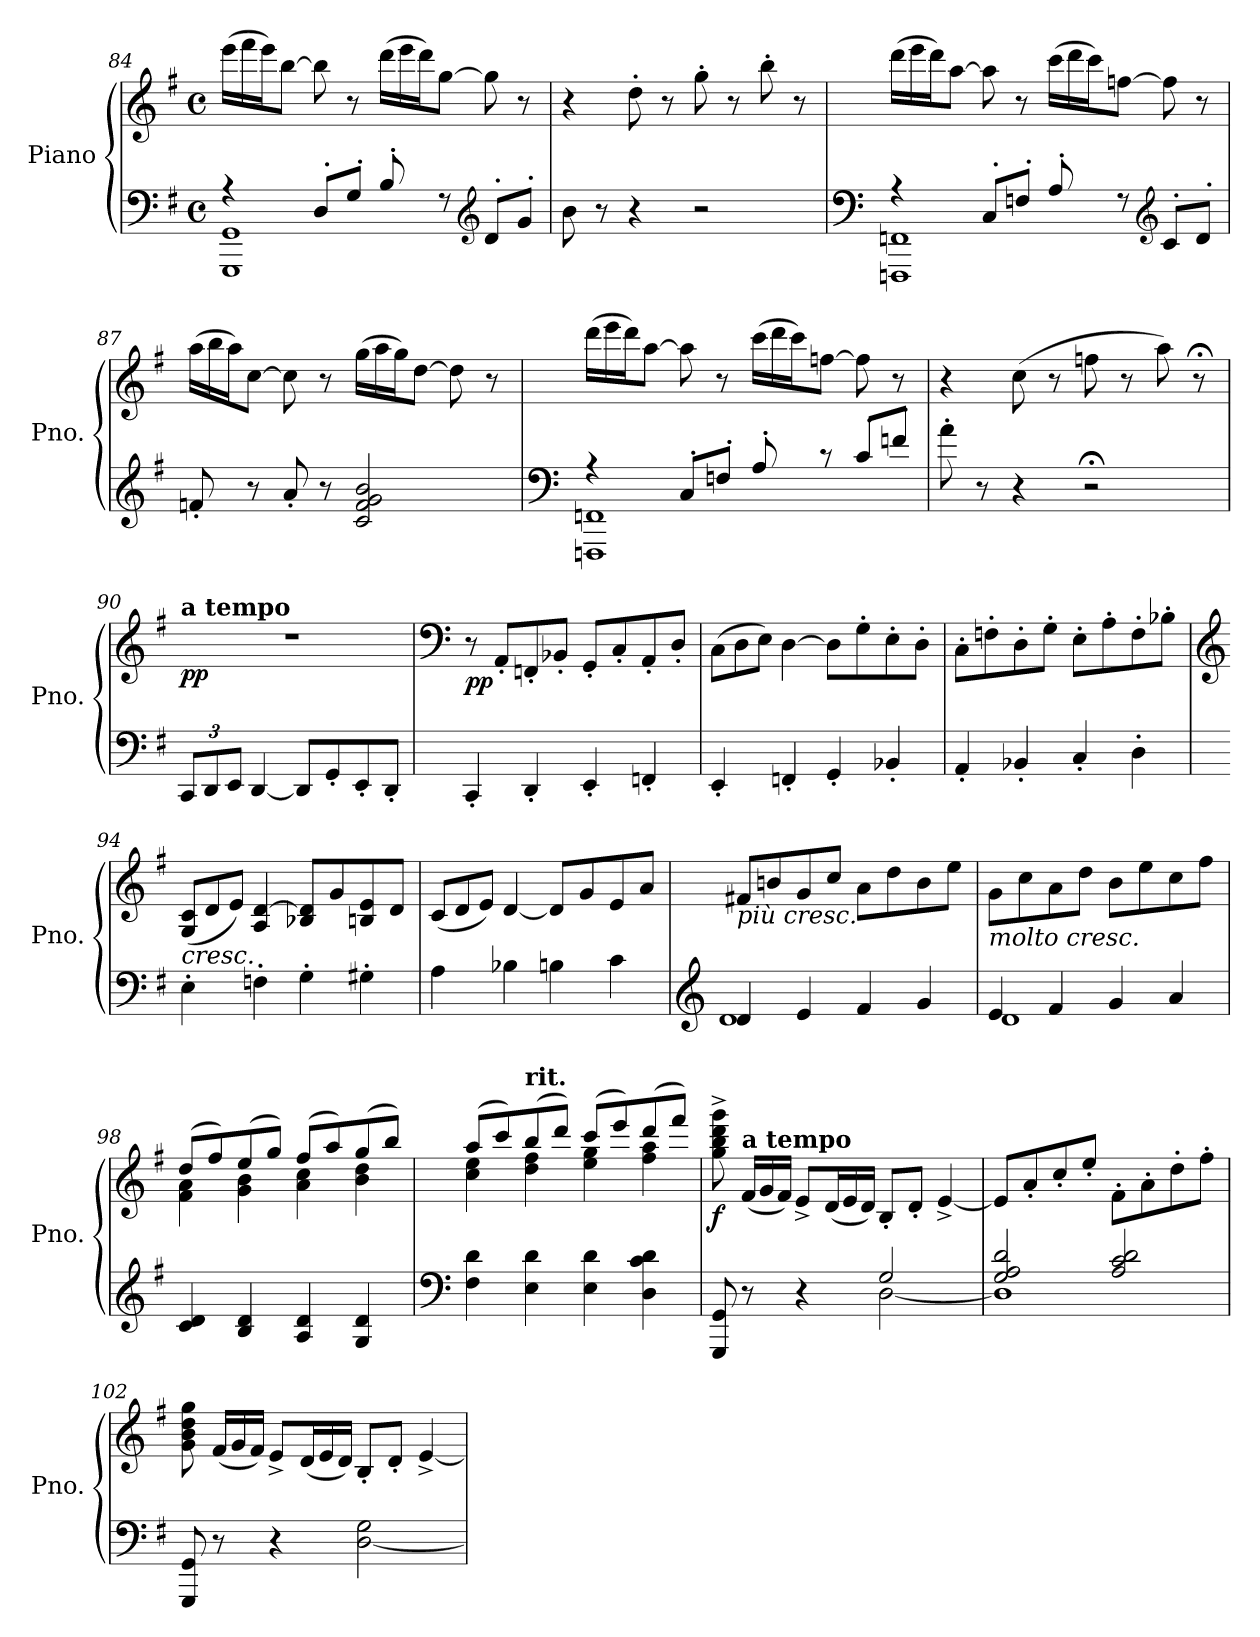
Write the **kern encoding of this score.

**kern	**kern	**dynam
*part1	*part1	*part1
*staff2	*staff1	*staff1/2
*I"Piano	*	*
*I'Pno.	*	*
*clefF4	*clefG2	*
*k[f#]	*k[f#]	*
*M4/4	*M4/4	*
*met(c)	*met(c)	*
=84	=84	=84
*^	*	*
*	*	*Xtuplet	*
4r	1GGG 1GG	(>24eee\LL	.
.	.	24fff#\	.
.	.	24eee\J)	.
.	.	[8bb\J	.
8D'/L	.	8bb\]	.
8G'/J	.	8r	.
8B'/	.	(>24ddd\LL	.
.	.	24eee\	.
.	.	24ddd\J)	.
8r	.	[8gg\J	.
*clefG2	*	*	*
8d'/L	.	8gg\]	.
8g'/J	.	8r	.
*v	*v	*	*
=85	=85	=85
8b\	4r	.
8r	.	.
4r	8dd'\	.
.	8r	.
2r	8gg'\	.
.	8r	.
.	8bb'\	.
.	8r	.
=86	=86	=86
*clefF4	*	*
*^	*	*
4r	1FFFn 1FFn	(>24ddd\LL	.
.	.	24eee\	.
.	.	24ddd\J)	.
.	.	[8aa\J	.
8C'/L	.	8aa\]	.
8Fn'/J	.	8r	.
8A'/	.	(>24ccc\LL	.
.	.	24ddd\	.
.	.	24ccc\J)	.
8r	.	[8ffn\J	.
*clefG2	*	*	*
8c'/L	.	8ff\]	.
8d'/J	.	8r	.
*v	*v	*	*
!!LO:LB:g=z
=87	=87	=87
8fn'/	(>24aa\LL	.
.	24bb\	.
.	24aa\J)	.
8r	[8cc\J	.
8a'/	8cc\]	.
8r	8r	.
2c/ 2f/ 2g/ 2b/	(>24gg\LL	.
.	24aa\	.
.	24gg\J)	.
.	[8dd\J	.
.	8dd\]	.
.	8r	.
=88	=88	=88
*clefF4	*	*
*^	*	*
4r	1FFFn 1FFn	(>24ddd\LL	.
.	.	24eee\	.
.	.	24ddd\J)	.
.	.	[8aa\J	.
8C'/L	.	8aa\]	.
8Fn'/J	.	8r	.
8A'/	.	(>24ccc\LL	.
.	.	24ddd\	.
.	.	24ccc\J)	.
8r	.	[8ffn\J	.
8c'/L	.	8ff\]	.
8fn'/J	.	8r	.
*v	*v	*	*
=89	=89	=89
8a'\	4r	.
8r	.	.
4r	(>8cc\	.
.	8r	.
2r;<	8ffn\	.
.	8r	.
.	8aa\)	.
.	8r;<	.
=90	=90	=90
*Xbrackettup	*	*
!	!LO:TX:a:B:t=a tempo	!
!	!	!LO:DY:b
12CC/L	1r	pp
12DD/	.	.
12EE/J	.	.
[4DD/	.	.
8DD/L]	.	.
8GG'/	.	.
8EE'/	.	.
8DD'/J	.	.
!!LO:PB:g=z
=91	=91	=91
*	*clefF4	*
!	!	!LO:DY:b
4CC'/	8r	pp
.	8AA'/L	.
4DD'/	8FFn'/	.
.	8BB-X'/J	.
4EE'/	8GG'/L	.
.	8C'/	.
4FFn'/	8AA'/	.
.	8D'/J	.
=92	=92	=92
4EE'/	(>12C\L	.
.	12D\	.
.	12E\J)	.
4FFn'/	[4D\	.
4GG'/	8D\L]	.
.	8G'\	.
4BB-X'/	8E'\	.
.	8D'\J	.
=93	=93	=93
4AA'/	8C'\L	.
.	8Fn'\	.
4BB-X'/	8D'\	.
.	8G'\J	.
4C'/	8E'\L	.
.	8A'\	.
4D'\	8F'\	.
.	8B-X'\J	.
=94	=94	=94
*	*clefG2	*
!	!LO:TX:b:i:t=cresc.	!
4E'\	(<12G/ 12c/L	.
.	12d/	.
.	12e/J)	.
4Fn'\	4A/ [4d/	.
4G'\	8B-X/ 8d/]L	.
.	8g/	.
4G#X'\	8Bn/ 8e/	.
.	8d/J	.
!!LO:LB:g=z
=95	=95	=95
4A\	(<12c/L	.
.	12d/	.
.	12e/J)	.
4B-X\	[4d/	.
4Bn\	8d/L]	.
.	8g/	.
4c\	8e/	.
.	8a/J	.
=96	=96	=96
*clefG2	*	*
*^	*	*
!	!	!LO:TX:b:i:t=più cresc.	!
4d/	1d	8f#X/L	.
.	.	8bn/	.
4e/	.	8g/	.
.	.	8cc/J	.
4f#/	.	8a\L	.
.	.	8dd\	.
4g/	.	8b\	.
.	.	8ee\J	.
=97	=97	=97	=97
!	!	!LO:TX:b:i:t=molto cresc.	!
4e/	1d	8g\L	.
.	.	8cc\	.
4f#/	.	8a\	.
.	.	8dd\J	.
4g/	.	8b\L	.
.	.	8ee\	.
4a/	.	8cc\	.
.	.	8ff#\J	.
*v	*v	*	*
=98	=98	=98
*	*^	*
4c/ 4d/	(>8dd/L	4f#\ 4a\	.
.	8ff#/)	.	.
4B/ 4d/	(>8ee/	4g\ 4b\	.
.	8gg/J)	.	.
4A/ 4d/	(>8ff#/L	4a\ 4cc\	.
.	8aa/)	.	.
4G/ 4d/	(>8gg/	4b\ 4dd\	.
.	8bb/J)	.	.
!!LO:LB:g=z	!!
=99	=99	=99	=99
*clefF4	*	*	*
4F#\ 4d\	(>8aa/L	4cc\ 4ee\	.
.	8ccc/)	.	.
!	!LO:TX:a:B:t=rit.	!	!
4E\ 4d\	(>8bb/	4dd\ 4ff#\	.
.	8ddd/J)	.	.
4E\ 4d\	(>8ccc/L	4ee\ 4gg\	.
.	8eee/)	.	.
4D\ 4c\ 4d\	(>8ddd/	4ff#\ 4aa\	.
.	8fff#/J)	.	.
*	*v	*v	*
=100	=100	=100
*^	*	*
!	!	!	!LO:DY:b
8GGG/ 8GG/	2ryy	8gg\^ 8bb\^ 8ddd\^ 8ggg\^	f
!	!	!LO:TX:a:B:t=a tempo	!
8r	.	(<24f#/LL	.
.	.	24g/	.
.	.	24f#/JJ)	.
4r	.	8e^/L	.
.	.	(<24d/L	.
.	.	24e/	.
.	.	24d/JJ)	.
2G/	[2D\	8B'/L	.
.	.	8d'/J	.
.	.	[4e^/	.
=101	=101	=101	=101
2G/ 2A/ 2d/	1D]	8e/L]	.
.	.	8a'/	.
.	.	8cc'/	.
.	.	8ee'/J	.
2A/ 2c/ 2d/	.	8f#'\L	.
.	.	8a'\	.
.	.	8dd'\	.
.	.	8ff#'\J	.
*v	*v	*	*
=102	=102	=102
8GGG/ 8GG/	8g\ 8b\ 8dd\ 8gg\	.
8r	(<24f#/LL	.
.	24g/	.
.	24f#/JJ)	.
4r	8e^/L	.
.	(<24d/L	.
.	24e/	.
.	24d/JJ)	.
[2D\ 2G\	8B'/L	.
.	8d'/J	.
.	[4e^/	.
=	=	=
*-	*-	*-
